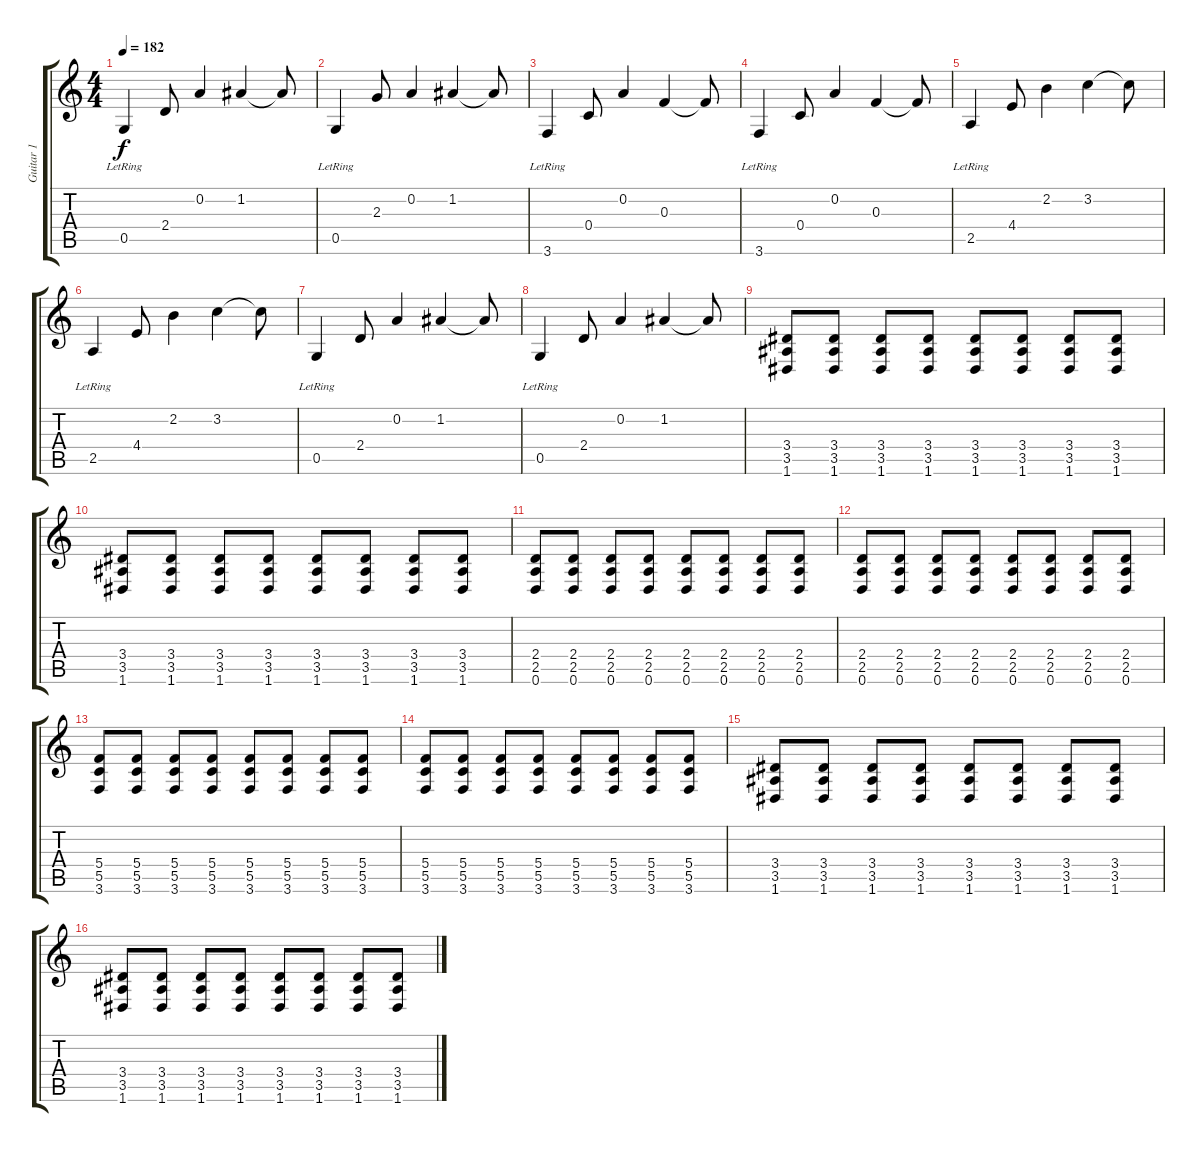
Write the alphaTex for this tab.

\track ("Guitar 1" "Guitar 1") {instrument overdrivenguitar}
\staff {score tabs}
\tuning (D4 A3 F3 C3 G2 D2) {hide}
\ts (4 4)
\tempo 182
\clef g2
\ks c
0.5{lr}.4{dy f} 2.4.8 0.2.4 1.2.4 1.2{t}.8 |
0.5{lr}.4 2.3.8 0.2.4 1.2.4 1.2{t}.8 |
3.6{lr}.4 0.4.8 0.2.4 0.3.4 0.3{t}.8 |
3.6{lr}.4 0.4.8 0.2.4 0.3.4 0.3{t}.8 |
2.5{lr}.4 4.4.8 2.2.4 3.2.4 3.2{t}.8 |
2.5{lr}.4 4.4.8 2.2.4 3.2.4 3.2{t}.8 |
0.5{lr}.4 2.4.8 0.2.4 1.2.4 1.2{t}.8 |
0.5{lr}.4 2.4.8 0.2.4 1.2.4 1.2{t}.8 |
(3.4 3.5 1.6).8 (3.4 3.5 1.6).8 (3.4 3.5 1.6).8 (3.4 3.5 1.6).8 (3.4 3.5 1.6).8 (3.4 3.5 1.6).8 (3.4 3.5 1.6).8 (3.4 3.5 1.6).8 |
(3.4 3.5 1.6).8 (3.4 3.5 1.6).8 (3.4 3.5 1.6).8 (3.4 3.5 1.6).8 (3.4 3.5 1.6).8 (3.4 3.5 1.6).8 (3.4 3.5 1.6).8 (3.4 3.5 1.6).8 |
(2.4 2.5 0.6).8 (2.4 2.5 0.6).8 (2.4 2.5 0.6).8 (2.4 2.5 0.6).8 (2.4 2.5 0.6).8 (2.4 2.5 0.6).8 (2.4 2.5 0.6).8 (2.4 2.5 0.6).8 |
(2.4 2.5 0.6).8 (2.4 2.5 0.6).8 (2.4 2.5 0.6).8 (2.4 2.5 0.6).8 (2.4 2.5 0.6).8 (2.4 2.5 0.6).8 (2.4 2.5 0.6).8 (2.4 2.5 0.6).8 |
(5.4 5.5 3.6).8 (5.4 5.5 3.6).8 (5.4 5.5 3.6).8 (5.4 5.5 3.6).8 (5.4 5.5 3.6).8 (5.4 5.5 3.6).8 (5.4 5.5 3.6).8 (5.4 5.5 3.6).8 |
(5.4 5.5 3.6).8 (5.4 5.5 3.6).8 (5.4 5.5 3.6).8 (5.4 5.5 3.6).8 (5.4 5.5 3.6).8 (5.4 5.5 3.6).8 (5.4 5.5 3.6).8 (5.4 5.5 3.6).8 |
(3.4 3.5 1.6).8 (3.4 3.5 1.6).8 (3.4 3.5 1.6).8 (3.4 3.5 1.6).8 (3.4 3.5 1.6).8 (3.4 3.5 1.6).8 (3.4 3.5 1.6).8 (3.4 3.5 1.6).8 |
(3.4 3.5 1.6).8 (3.4 3.5 1.6).8 (3.4 3.5 1.6).8 (3.4 3.5 1.6).8 (3.4 3.5 1.6).8 (3.4 3.5 1.6).8 (3.4 3.5 1.6).8 (3.4 3.5 1.6).8
